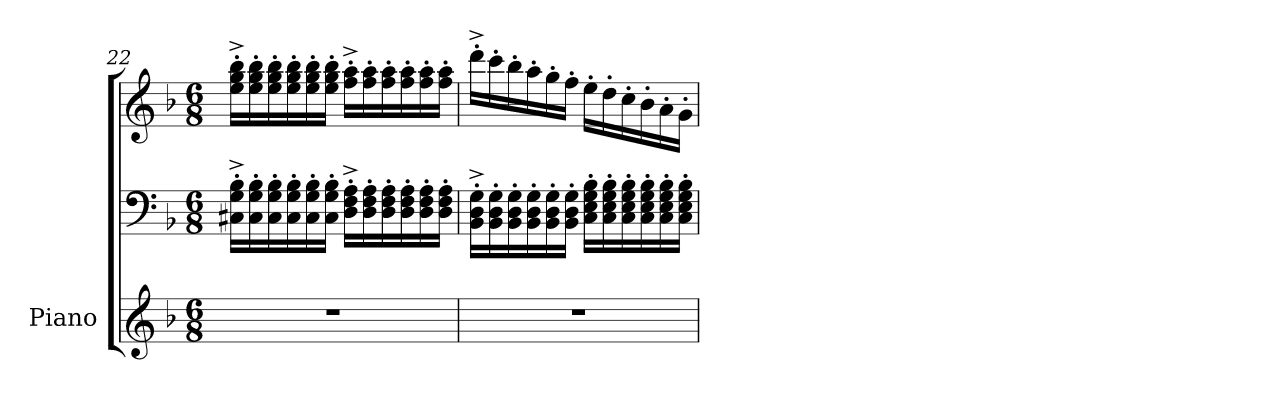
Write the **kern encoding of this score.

**kern	**kern	**kern
*part1	*part1	*part1
*staff3	*staff2	*staff1
*I"Piano	*	*
*I'Pno	*	*
*clefG2	*clefF4	*clefG2
*k[b-]	*k[b-]	*k[b-]
*M6/8	*M6/8	*M6/8
=22	=22	=22
2.r	16C#X\'^ 16G\'^ 16B-\'^LL	16ee\'^< 16gg\'^< 16bb-\'^<LL
.	16C#\' 16G\' 16B-\'	16ee\' 16gg\' 16bb-\'
.	16C#\' 16G\' 16B-\'	16ee\' 16gg\' 16bb-\'
.	16C#\' 16G\' 16B-\'	16ee\' 16gg\' 16bb-\'
.	16C#\' 16G\' 16B-\'	16ee\' 16gg\' 16bb-\'
.	16C#\' 16G\' 16B-\'JJ	16ee\' 16gg\' 16bb-\'JJ
.	16D\'^ 16F\'^ 16A\'^LL	16ff\'^< 16aa\'^<LL
.	16D\' 16F\' 16A\'	16ff\' 16aa\'
.	16D\' 16F\' 16A\'	16ff\' 16aa\'
.	16D\' 16F\' 16A\'	16ff\' 16aa\'
.	16D\' 16F\' 16A\'	16ff\' 16aa\'
.	16D\' 16F\' 16A\'JJ	16ff\' 16aa\'JJ
=23	=23	=23
2.r	16BB-\'^ 16D\'^ 16G\'^LL	16ddd'^<\LL
.	16BB-\' 16D\' 16G\'	16ccc'\
.	16BB-\' 16D\' 16G\'	16bb-'\
.	16BB-\' 16D\' 16G\'	16aa'\
.	16BB-\' 16D\' 16G\'	16gg'\
.	16BB-\' 16D\' 16G\'JJ	16ff'\JJ
.	16C\' 16E\' 16G\' 16B-\'LL	16ee'\LL
.	16C\' 16E\' 16G\' 16B-\'	16dd'\
.	16C\' 16E\' 16G\' 16B-\'	16cc'\
.	16C\' 16E\' 16G\' 16B-\'	16b-'\
.	16C\' 16E\' 16G\' 16B-\'	16a'\
.	16C\' 16E\' 16G\' 16B-\'JJ	16g'\JJ
=	=	=
*-	*-	*-
